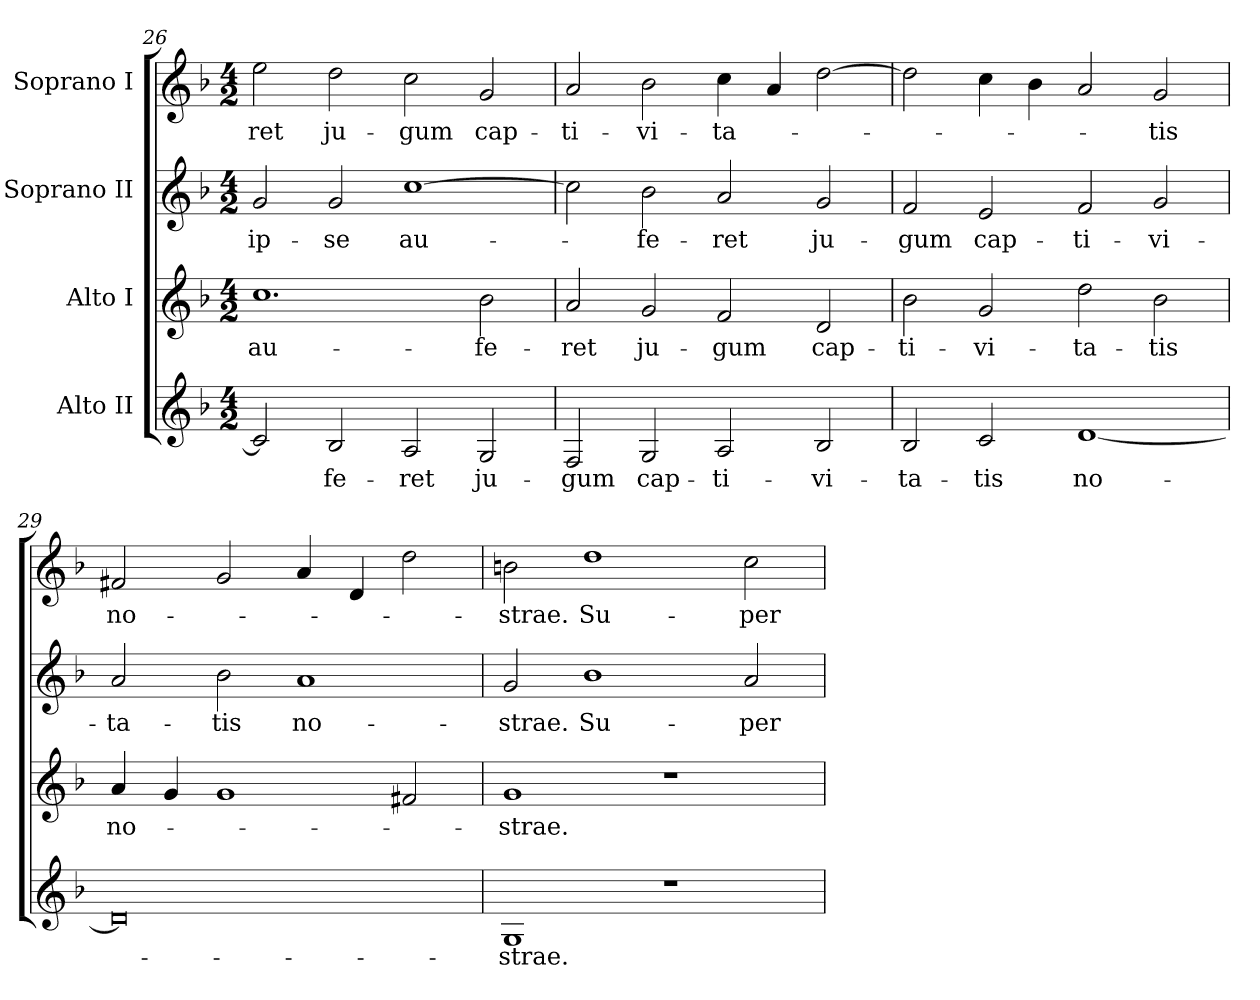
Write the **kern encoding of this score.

**kern	**text	**kern	**text	**kern	**text	**kern	**text
*part4	*part4	*part3	*part3	*part2	*part2	*part1	*part1
*staff4	*staff4	*staff3	*staff3	*staff2	*staff2	*staff1	*staff1
*I"Alto II	*	*I"Alto I	*	*I"Soprano II	*	*I"Soprano I	*
*clefG2	*	*clefG2	*	*clefG2	*	*clefG2	*
*ITrd7c12	*	*ITrd7c12	*	*	*	*	*
*k[b-]	*	*k[b-]	*	*k[b-]	*	*k[b-]	*
*F:	*	*F:	*	*F:	*	*F:	*
*M4/2	*	*M4/2	*	*M4/2	*	*M4/2	*
=26	=26	=26	=26	=26	=26	=26	=26
!	!	!	!LO:LY:b:color=#000000	!	!	!	!
!	!	!	!	!	!LO:LY:b:color=#000000	!	!
!	!	!	!	!	!	!	!LO:LY:b:color=#000000
2Ci/]	.	1.ci	au-	2gi/	ip-	2eei\	-ret
!	!LO:LY:b:color=#000000	!	!	!	!	!	!
!	!	!	!	!	!LO:LY:b:color=#000000	!	!
!	!	!	!	!	!	!	!LO:LY:b:color=#000000
2BB-i/	-fe-	.	.	2gi/	-se	2ddi\	ju-
!	!LO:LY:b:color=#000000	!	!	!	!	!	!
!	!	!	!	!	!LO:LY:b:color=#000000	!	!
!	!	!	!	!	!	!	!LO:LY:b:color=#000000
2AAi/	-ret	.	.	[1cci	au-	2cci\	-gum
!	!LO:LY:b:color=#000000	!	!	!	!	!	!
!	!	!	!LO:LY:b:color=#000000	!	!	!	!
!	!	!	!	!	!	!	!LO:LY:b:color=#000000
2GGi/	ju-	2B-i\	-fe-	.	.	2gi/	cap-
=27	=27	=27	=27	=27	=27	=27	=27
!	!LO:LY:b:color=#000000	!	!	!	!	!	!
!	!	!	!LO:LY:b:color=#000000	!	!	!	!
!	!	!	!	!	!	!	!LO:LY:b:color=#000000
2FFi/	-gum	2Ai/	-ret	2cci\]	.	2ai/	-ti-
!	!LO:LY:b:color=#000000	!	!	!	!	!	!
!	!	!	!LO:LY:b:color=#000000	!	!	!	!
!	!	!	!	!	!LO:LY:b:color=#000000	!	!
!	!	!	!	!	!	!	!LO:LY:b:color=#000000
2GGi/	cap-	2Gi/	ju-	2b-i\	-fe-	2b-i\	-vi-
!	!LO:LY:b:color=#000000	!	!	!	!	!	!
!	!	!	!LO:LY:b:color=#000000	!	!	!	!
!	!	!	!	!	!LO:LY:b:color=#000000	!	!
!	!	!	!	!	!	!	!LO:LY:b:color=#000000
2AAi/	-ti-	2Fi/	-gum	2ai/	-ret	4cci\	-ta-
.	.	.	.	.	.	4ai/	.
!	!LO:LY:b:color=#000000	!	!	!	!	!	!
!	!	!	!LO:LY:b:color=#000000	!	!	!	!
!	!	!	!	!	!LO:LY:b:color=#000000	!	!
2BB-i/	-vi-	2Di/	cap-	2gi/	ju-	[2ddi\	.
=28	=28	=28	=28	=28	=28	=28	=28
!	!LO:LY:b:color=#000000	!	!	!	!	!	!
!	!	!	!LO:LY:b:color=#000000	!	!	!	!
!	!	!	!	!	!LO:LY:b:color=#000000	!	!
2BB-i/	-ta-	2B-i\	-ti-	2fi/	-gum	2ddi\]	.
!	!LO:LY:b:color=#000000	!	!	!	!	!	!
!	!	!	!LO:LY:b:color=#000000	!	!	!	!
!	!	!	!	!	!LO:LY:b:color=#000000	!	!
2Ci/	-tis	2Gi/	-vi-	2ei/	cap-	4cci\	.
.	.	.	.	.	.	4b-i\	.
!	!LO:LY:b:color=#000000	!	!	!	!	!	!
!	!	!	!LO:LY:b:color=#000000	!	!	!	!
!	!	!	!	!	!LO:LY:b:color=#000000	!	!
[1Di	no-	2di\	-ta-	2fi/	-ti-	2ai/	.
!	!	!	!LO:LY:b:color=#000000	!	!	!	!
!	!	!	!	!	!LO:LY:b:color=#000000	!	!
!	!	!	!	!	!	!	!LO:LY:b:color=#000000
.	.	2B-i\	-tis	2gi/	-vi-	2gi/	-tis
=29	=29	=29	=29	=29	=29	=29	=29
!	!	!	!LO:LY:b:color=#000000	!	!	!	!
!	!	!	!	!	!LO:LY:b:color=#000000	!	!
!	!	!	!	!	!	!	!LO:LY:b:color=#000000
0Di]	.	4Ai/	no-	2ai/	-ta-	2f#Xi/	no-
.	.	4Gi/	.	.	.	.	.
!	!	!	!	!	!LO:LY:b:color=#000000	!	!
.	.	1Gi	.	2b-i\	-tis	2gi/	.
!	!	!	!	!	!LO:LY:b:color=#000000	!	!
.	.	.	.	1ai	no-	4ai/	.
.	.	.	.	.	.	4di/	.
.	.	2F#Xi/	.	.	.	2ddi\	.
!!LO:PB:g=z
=30	=30	=30	=30	=30	=30	=30	=30
!	!LO:LY:b:color=#000000	!	!	!	!	!	!
!	!	!	!LO:LY:b:color=#000000	!	!	!	!
!	!	!	!	!	!LO:LY:b:color=#000000	!	!
!	!	!	!	!	!	!	!LO:LY:b:color=#000000
1GGi	-strae.	1Gi	-strae.	2gi/	-strae.	2bni\	-strae.
!	!	!	!	!	!LO:LY:b:color=#000000	!	!
!	!	!	!	!	!	!	!LO:LY:b:color=#000000
.	.	.	.	1b-i	Su-	1ddi	Su-
1r	.	1r	.	.	.	.	.
!	!	!	!	!	!LO:LY:b:color=#000000	!	!
!	!	!	!	!	!	!	!LO:LY:b:color=#000000
.	.	.	.	2ai/	-per	2cci\	-per
=	=	=	=	=	=	=	=
*-	*-	*-	*-	*-	*-	*-	*-
